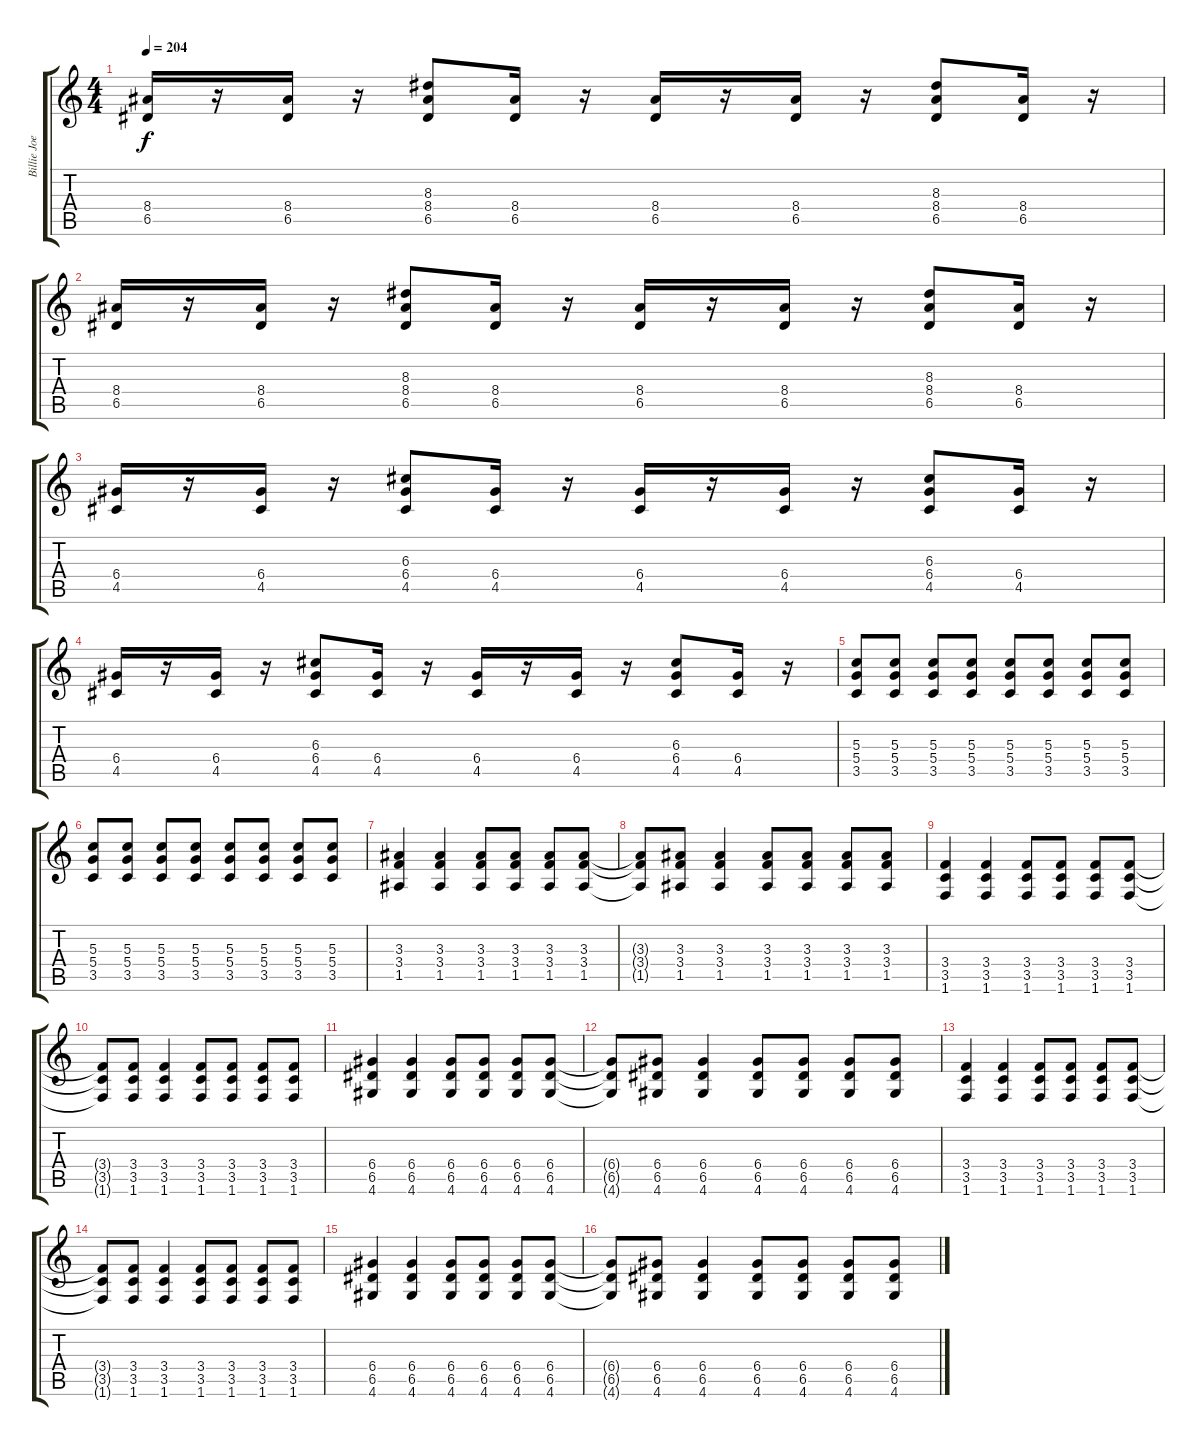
\track ("Billie Joe - Studio Guitar" "Billie Joe") {instrument overdrivenguitar}
\staff {score tabs}
\tuning (E4 B3 G3 D3 A2 E2) {hide}
\ts (4 4)
\tempo 204
\clef g2
\ks c
(8.4 6.5).16{dy f} r.16 (8.4 6.5).16 r.16 (8.3 8.4 6.5).8 (8.4 6.5).16 r.16 (8.4 6.5).16 r.16 (8.4 6.5).16 r.16 (8.3 8.4 6.5).8 (8.4 6.5).16 r.16 |
(8.4 6.5).16 r.16 (8.4 6.5).16 r.16 (8.3 8.4 6.5).8 (8.4 6.5).16 r.16 (8.4 6.5).16 r.16 (8.4 6.5).16 r.16 (8.3 8.4 6.5).8 (8.4 6.5).16 r.16 |
(6.4 4.5).16 r.16 (6.4 4.5).16 r.16 (6.3 6.4 4.5).8 (6.4 4.5).16 r.16 (6.4 4.5).16 r.16 (6.4 4.5).16 r.16 (6.3 6.4 4.5).8 (6.4 4.5).16 r.16 |
(6.4 4.5).16 r.16 (6.4 4.5).16 r.16 (6.3 6.4 4.5).8 (6.4 4.5).16 r.16 (6.4 4.5).16 r.16 (6.4 4.5).16 r.16 (6.3 6.4 4.5).8 (6.4 4.5).16 r.16 |
(5.3 5.4 3.5).8 (5.3 5.4 3.5).8 (5.3 5.4 3.5).8 (5.3 5.4 3.5).8 (5.3 5.4 3.5).8 (5.3 5.4 3.5).8 (5.3 5.4 3.5).8 (5.3 5.4 3.5).8 |
(5.3 5.4 3.5).8 (5.3 5.4 3.5).8 (5.3 5.4 3.5).8 (5.3 5.4 3.5).8 (5.3 5.4 3.5).8 (5.3 5.4 3.5).8 (5.3 5.4 3.5).8 (5.3 5.4 3.5).8 |
(3.3 3.4 1.5).4 (3.3 3.4 1.5).4 (3.3 3.4 1.5).8 (3.3 3.4 1.5).8 (3.3 3.4 1.5).8 (3.3 3.4 1.5).8 |
(3.3{t} 3.4{t} 1.5{t}).8 (3.3 3.4 1.5).8 (3.3 3.4 1.5).4 (3.3 3.4 1.5).8 (3.3 3.4 1.5).8 (3.3 3.4 1.5).8 (3.3 3.4 1.5).8 |
(3.4 3.5 1.6).4 (3.4 3.5 1.6).4 (3.4 3.5 1.6).8 (3.4 3.5 1.6).8 (3.4 3.5 1.6).8 (3.4 3.5 1.6).8 |
(3.4{t} 3.5{t} 1.6{t}).8 (3.4 3.5 1.6).8 (3.4 3.5 1.6).4 (3.4 3.5 1.6).8 (3.4 3.5 1.6).8 (3.4 3.5 1.6).8 (3.4 3.5 1.6).8 |
(6.4 6.5 4.6).4 (6.4 6.5 4.6).4 (6.4 6.5 4.6).8 (6.4 6.5 4.6).8 (6.4 6.5 4.6).8 (6.4 6.5 4.6).8 |
(6.4{t} 6.5{t} 4.6{t}).8 (6.4 6.5 4.6).8 (6.4 6.5 4.6).4 (6.4 6.5 4.6).8 (6.4 6.5 4.6).8 (6.4 6.5 4.6).8 (6.4 6.5 4.6).8 |
(3.4 3.5 1.6).4 (3.4 3.5 1.6).4 (3.4 3.5 1.6).8 (3.4 3.5 1.6).8 (3.4 3.5 1.6).8 (3.4 3.5 1.6).8 |
(3.4{t} 3.5{t} 1.6{t}).8 (3.4 3.5 1.6).8 (3.4 3.5 1.6).4 (3.4 3.5 1.6).8 (3.4 3.5 1.6).8 (3.4 3.5 1.6).8 (3.4 3.5 1.6).8 |
(6.4 6.5 4.6).4 (6.4 6.5 4.6).4 (6.4 6.5 4.6).8 (6.4 6.5 4.6).8 (6.4 6.5 4.6).8 (6.4 6.5 4.6).8 |
(6.4{t} 6.5{t} 4.6{t}).8 (6.4 6.5 4.6).8 (6.4 6.5 4.6).4 (6.4 6.5 4.6).8 (6.4 6.5 4.6).8 (6.4 6.5 4.6).8 (6.4 6.5 4.6).8
